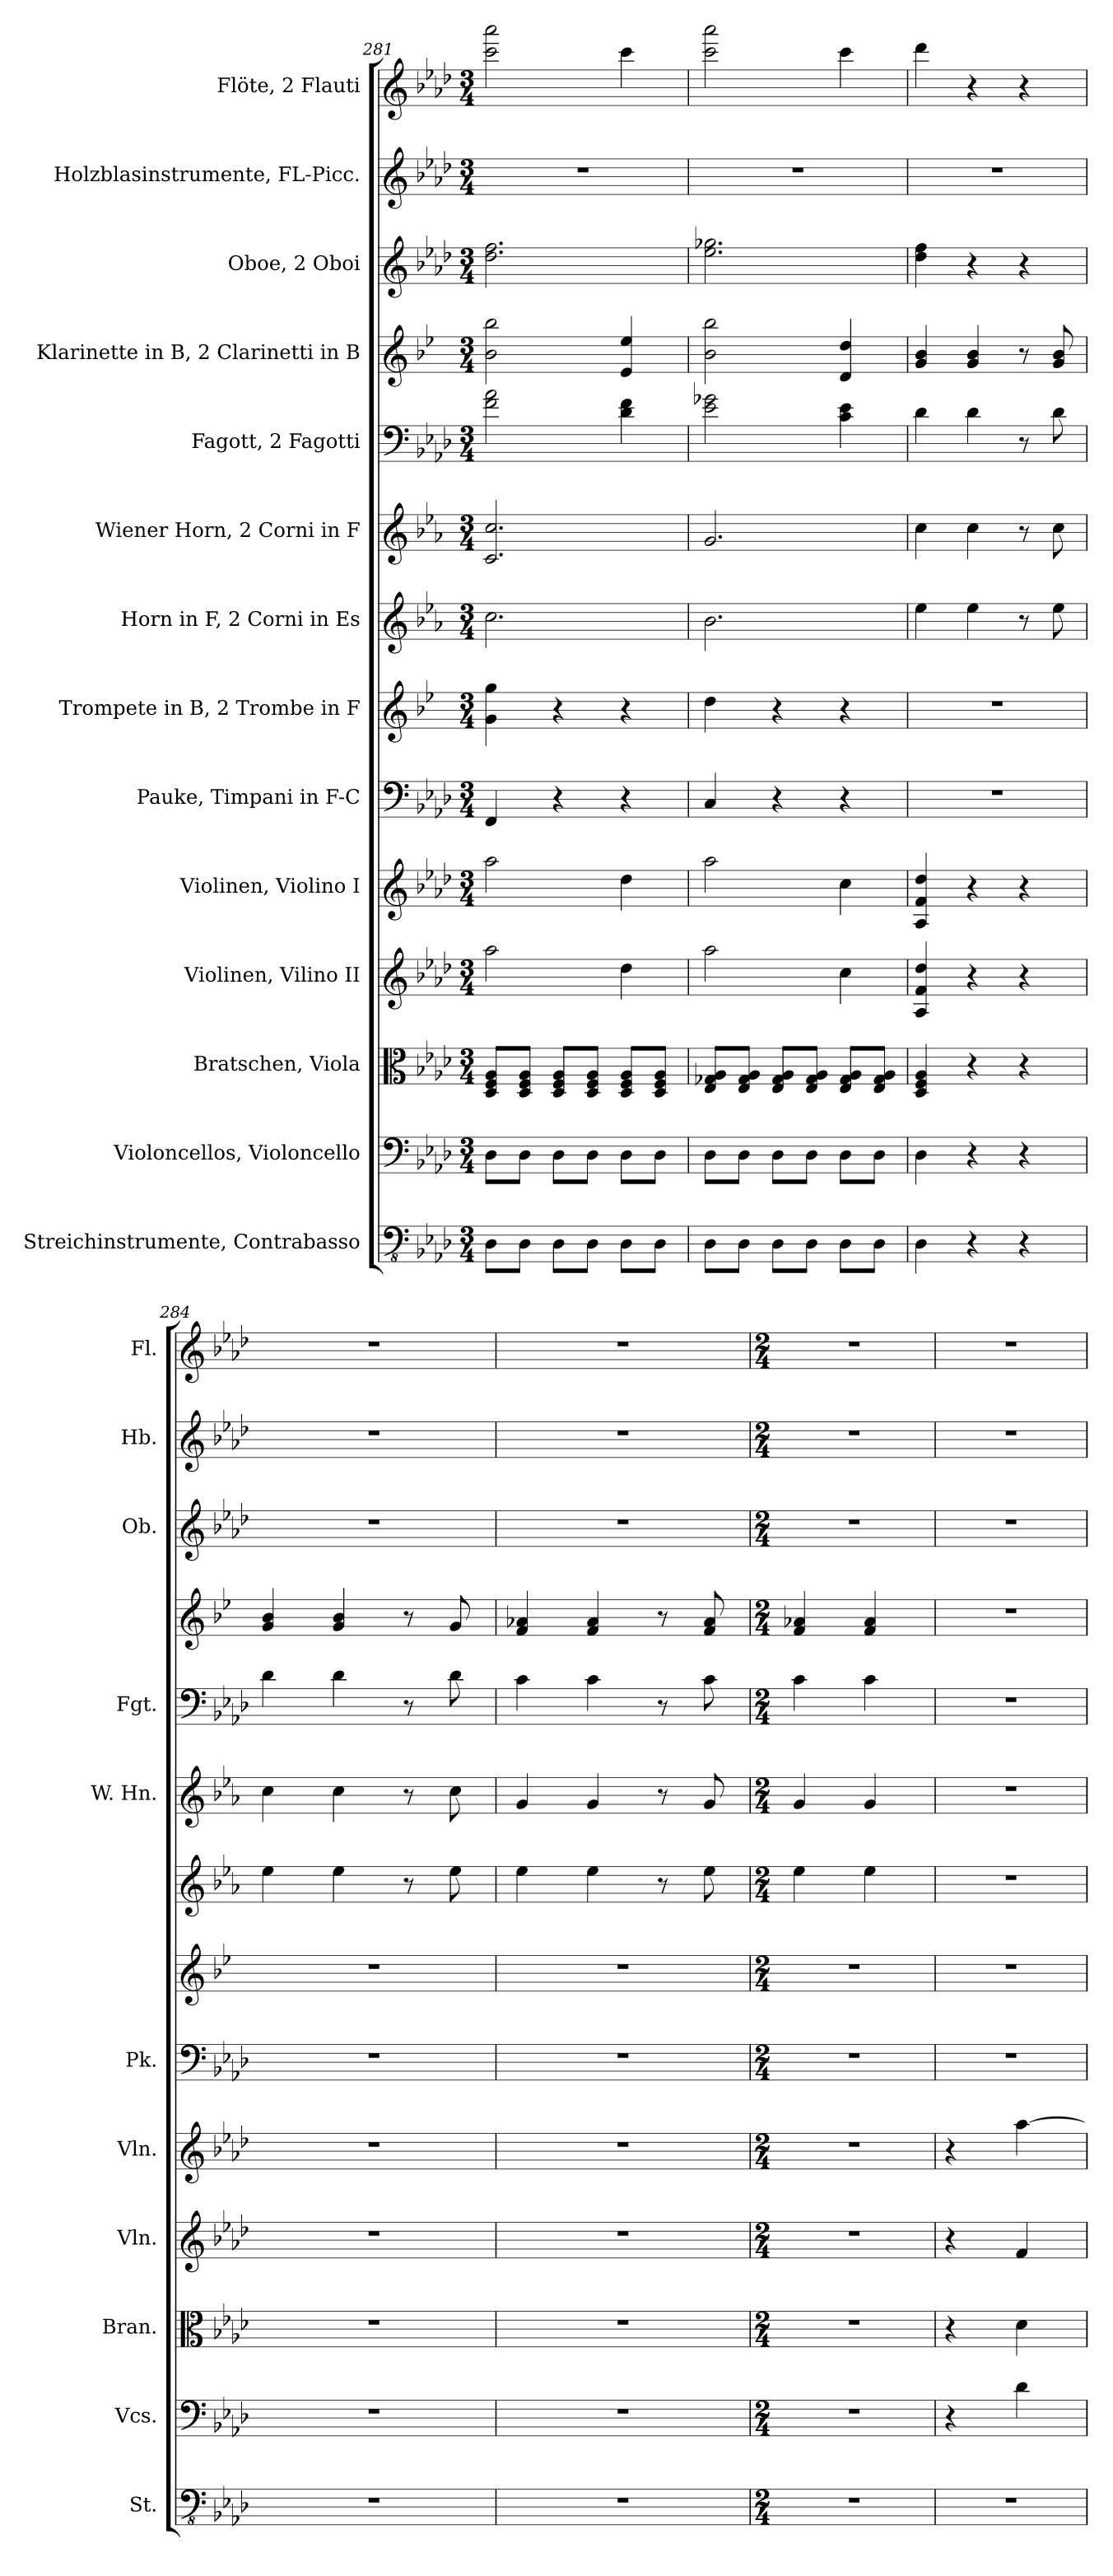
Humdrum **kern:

**kern	**kern	**kern	**kern	**kern	**kern	**kern	**kern	**kern	**kern	**kern	**kern	**kern	**kern
*part14	*part13	*part12	*part11	*part10	*part9	*part8	*part7	*part6	*part5	*part4	*part3	*part2	*part1
*staff14	*staff13	*staff12	*staff11	*staff10	*staff9	*staff8	*staff7	*staff6	*staff5	*staff4	*staff3	*staff2	*staff1
*I"Streichinstrumente, Contrabasso	*I"Violoncellos, Violoncello	*I"Bratschen, Viola	*I"Violinen, Vilino II	*I"Violinen, Violino I	*I"Pauke, Timpani in F-C	*I"Trompete in B, 2 Trombe in F	*I"Horn in F, 2 Corni in Es	*I"Wiener Horn, 2 Corni in F	*I"Fagott, 2 Fagotti	*I"Klarinette in B, 2 Clarinetti in B	*I"Oboe, 2 Oboi	*I"Holzblasinstrumente, FL-Picc.	*I"Flöte, 2 Flauti
*I'St.	*I'Vcs.	*I'Bran.	*I'Vln.	*I'Vln.	*I'Pk.	*	*	*I'W. Hn.	*I'Fgt.	*	*I'Ob.	*I'Hb.	*I'Fl.
*clefFv4	*clefF4	*clefC3	*clefG2	*clefG2	*clefF4	*clefG2	*clefG2	*clefG2	*clefF4	*clefG2	*clefG2	*clefG2	*clefG2
*	*	*	*	*	*	*ITrd1c2	*ITrd4c7	*ITrd4c7	*	*ITrd1c2	*	*	*
*k[b-e-a-d-]	*k[b-e-a-d-]	*k[b-e-a-d-]	*k[b-e-a-d-]	*k[b-e-a-d-]	*k[b-e-a-d-]	*k[b-e-a-d-]	*k[b-e-a-d-]	*k[b-e-a-d-]	*k[b-e-a-d-]	*k[b-e-a-d-]	*k[b-e-a-d-]	*k[b-e-a-d-]	*k[b-e-a-d-]
*M3/4	*M3/4	*M3/4	*M3/4	*M3/4	*M3/4	*M3/4	*M3/4	*M3/4	*M3/4	*M3/4	*M3/4	*M3/4	*M3/4
=281	=281	=281	=281	=281	=281	=281	=281	=281	=281	=281	=281	=281	=281
8DD-\L	8D-\L	8D-/ 8F/ 8A-/L	2aa-\	2aa-\	4FF/	4f\ 4ff\	2.f\	2.F/ 2.f/	2f\ 2a-\	2a-\ 2aa-\	2.dd-\ 2.ff\	2.r	2ccc\ 2aaa-\
8DD-\J	8D-\J	8D-/ 8F/ 8A-/J	.	.	.	.	.	.	.	.	.	.	.
8DD-\L	8D-\L	8D-/ 8F/ 8A-/L	.	.	4r	4r	.	.	.	.	.	.	.
8DD-\J	8D-\J	8D-/ 8F/ 8A-/J	.	.	.	.	.	.	.	.	.	.	.
8DD-\L	8D-\L	8D-/ 8F/ 8A-/L	4dd-\	4dd-\	4r	4r	.	.	4d-\ 4f\	4d-/ 4dd-/	.	.	4ccc\
8DD-\J	8D-\J	8D-/ 8F/ 8A-/J	.	.	.	.	.	.	.	.	.	.	.
!!LO:PB:g=z
=282	=282	=282	=282	=282	=282	=282	=282	=282	=282	=282	=282	=282	=282
8DD-\L	8D-\L	8E-/ 8G-X/ 8A-/L	2aa-\	2aa-\	4C/	4cc\	2.e-\	2.c/	2e-\ 2g-X\	2a-\ 2aa-\	2.ee-\ 2.gg-X\	2.r	2ccc\ 2aaa-\
8DD-\J	8D-\J	8E-/ 8G-/ 8A-/J	.	.	.	.	.	.	.	.	.	.	.
8DD-\L	8D-\L	8E-/ 8G-/ 8A-/L	.	.	4r	4r	.	.	.	.	.	.	.
8DD-\J	8D-\J	8E-/ 8G-/ 8A-/J	.	.	.	.	.	.	.	.	.	.	.
8DD-\L	8D-\L	8E-/ 8G-/ 8A-/L	4cc\	4cc\	4r	4r	.	.	4c\ 4e-\	4c/ 4cc/	.	.	4ccc\
8DD-\J	8D-\J	8E-/ 8G-/ 8A-/J	.	.	.	.	.	.	.	.	.	.	.
=283	=283	=283	=283	=283	=283	=283	=283	=283	=283	=283	=283	=283	=283
4DD-\	4D-\	4D-/ 4F/ 4A-/	4A-/ 4f/ 4dd-/	4A-/ 4f/ 4dd-/	2.r	2.r	4a-\	4f\	4d-\	4f/ 4a-/	4dd-\ 4ff\	2.r	4ddd-\
4r	4r	4r	4r	4r	.	.	4a-\	4f\	4d-\	4f/ 4a-/	4r	.	4r
4r	4r	4r	4r	4r	.	.	8r	8r	8r	8r	4r	.	4r
.	.	.	.	.	.	.	8a-\	8f\	8d-\	8f/ 8a-/	.	.	.
=284	=284	=284	=284	=284	=284	=284	=284	=284	=284	=284	=284	=284	=284
2.r	2.r	2.r	2.r	2.r	2.r	2.r	4a-\	4f\	4d-\	4f/ 4a-/	2.r	2.r	2.r
.	.	.	.	.	.	.	4a-\	4f\	4d-\	4f/ 4a-/	.	.	.
.	.	.	.	.	.	.	8r	8r	8r	8r	.	.	.
.	.	.	.	.	.	.	8a-\	8f\	8d-\	8f/	.	.	.
=285	=285	=285	=285	=285	=285	=285	=285	=285	=285	=285	=285	=285	=285
2.r	2.r	2.r	2.r	2.r	2.r	2.r	4a-\	4c/	4c\	4e-/ 4g-X/	2.r	2.r	2.r
.	.	.	.	.	.	.	4a-\	4c/	4c\	4e-/ 4g-/	.	.	.
.	.	.	.	.	.	.	8r	8r	8r	8r	.	.	.
.	.	.	.	.	.	.	8a-\	8c/	8c\	8e-/ 8g-/	.	.	.
=286	=286	=286	=286	=286	=286	=286	=286	=286	=286	=286	=286	=286	=286
*M2/4	*M2/4	*M2/4	*M2/4	*M2/4	*M2/4	*M2/4	*M2/4	*M2/4	*M2/4	*M2/4	*M2/4	*M2/4	*M2/4
2r	2r	2r	2r	2r	2r	2r	4a-\	4c/	4c\	4e-/ 4g-X/	2r	2r	2r
.	.	.	.	.	.	.	4a-\	4c/	4c\	4e-/ 4g-/	.	.	.
=287	=287	=287	=287	=287	=287	=287	=287	=287	=287	=287	=287	=287	=287
2r	4r	4r	4r	4r	2r	2r	2r	2r	2r	2r	2r	2r	2r
.	4d-\	4d-\	4f/	[4aa-\	.	.	.	.	.	.	.	.	.
=	=	=	=	=	=	=	=	=	=	=	=	=	=
*-	*-	*-	*-	*-	*-	*-	*-	*-	*-	*-	*-	*-	*-
